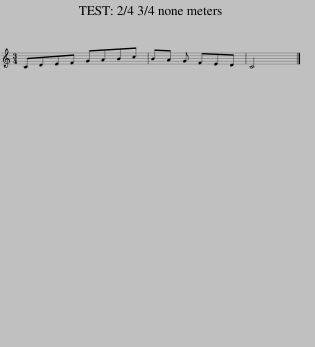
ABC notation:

X:1
L:1/8
M:3/4
I:linebreak $
K:C
V:1 treble
V:1
 CDEF GABc | BA G FED | C4 |] %3
